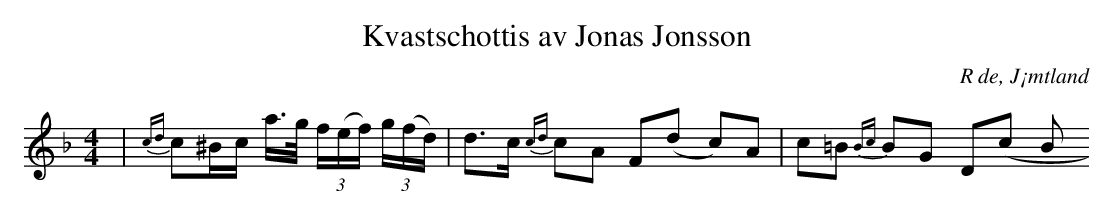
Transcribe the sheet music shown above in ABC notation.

X:1
T:Kvastschottis av Jonas Jonsson
O:R de, J¡mtland
M:4/4
L:1/16
K:F
| {cd}c2^Bc a>g (3f(ef) (3g(fd) | d2>c2 {cd}c2A2 F2(d2- c2)A2 | c2=B2 {Bc}B2G2 D2(c2- B2
